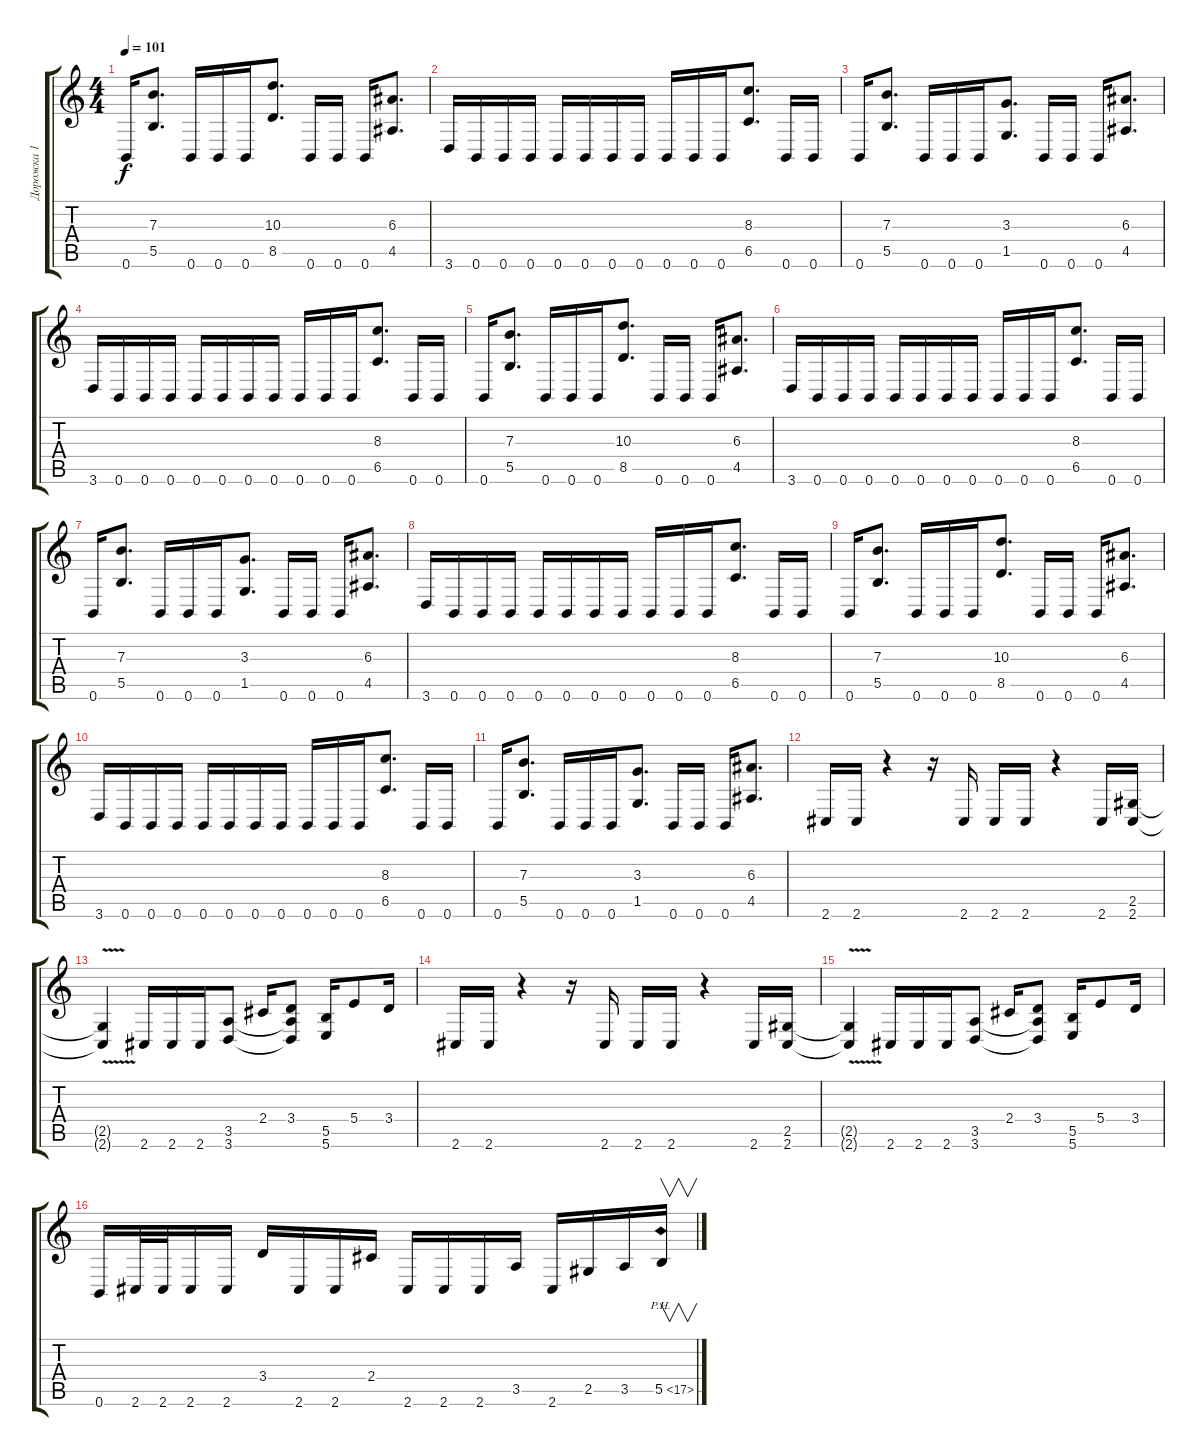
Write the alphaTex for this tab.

\track ("Дорожка 1" "Дорожка 1") {instrument distortionguitar}
\staff {score tabs}
\tuning (Db4 Ab3 E3 B2 Gb2 B1) {hide}
\ts (4 4)
\tempo 101
\clef g2
\ks c
0.6.16{dy f} (7.3 5.5).8{d} 0.6.16 0.6.16 0.6.16 (10.3 8.5).8{d} 0.6.16 0.6.16 0.6.16 (6.3 4.5).8{d} |
3.6.16 0.6.16 0.6.16 0.6.16 0.6.16 0.6.16 0.6.16 0.6.16 0.6.16 0.6.16 0.6.16 (8.3 6.5).8{d} 0.6.16 0.6.16 |
0.6.16 (7.3 5.5).8{d} 0.6.16 0.6.16 0.6.16 (3.3 1.5).8{d} 0.6.16 0.6.16 0.6.16 (6.3 4.5).8{d} |
3.6.16 0.6.16 0.6.16 0.6.16 0.6.16 0.6.16 0.6.16 0.6.16 0.6.16 0.6.16 0.6.16 (8.3 6.5).8{d} 0.6.16 0.6.16 |
0.6.16 (7.3 5.5).8{d} 0.6.16 0.6.16 0.6.16 (10.3 8.5).8{d} 0.6.16 0.6.16 0.6.16 (6.3 4.5).8{d} |
3.6.16 0.6.16 0.6.16 0.6.16 0.6.16 0.6.16 0.6.16 0.6.16 0.6.16 0.6.16 0.6.16 (8.3 6.5).8{d} 0.6.16 0.6.16 |
0.6.16 (7.3 5.5).8{d} 0.6.16 0.6.16 0.6.16 (3.3 1.5).8{d} 0.6.16 0.6.16 0.6.16 (6.3 4.5).8{d} |
3.6.16 0.6.16 0.6.16 0.6.16 0.6.16 0.6.16 0.6.16 0.6.16 0.6.16 0.6.16 0.6.16 (8.3 6.5).8{d} 0.6.16 0.6.16 |
0.6.16 (7.3 5.5).8{d} 0.6.16 0.6.16 0.6.16 (10.3 8.5).8{d} 0.6.16 0.6.16 0.6.16 (6.3 4.5).8{d} |
3.6.16 0.6.16 0.6.16 0.6.16 0.6.16 0.6.16 0.6.16 0.6.16 0.6.16 0.6.16 0.6.16 (8.3 6.5).8{d} 0.6.16 0.6.16 |
0.6.16 (7.3 5.5).8{d} 0.6.16 0.6.16 0.6.16 (3.3 1.5).8{d} 0.6.16 0.6.16 0.6.16 (6.3 4.5).8{d} |
2.6.16 2.6.16 r.4 r.16 2.6.16 2.6.16 2.6.16 r.4 2.6.16 (2.5 2.6).16 |
(2.5{v t} 2.6{v t}).4 2.6.16 2.6.16 2.6.16 (3.5 3.6).8 2.4.16 (3.4 3.5{t} 3.6{t}).8 (5.5 5.6).16 5.4.8 3.4.16 |
2.6.16 2.6.16 r.4 r.16 2.6.16 2.6.16 2.6.16 r.4 2.6.16 (2.5 2.6).16 |
(2.5{v t} 2.6{v t}).4 2.6.16 2.6.16 2.6.16 (3.5 3.6).8 2.4.16 (3.4 3.5{t} 3.6{t}).8 (5.5 5.6).16 5.4.8 3.4.16 |
0.6.16 2.6.32 2.6.32 2.6.16 2.6.16 3.4.16 2.6.16 2.6.16 2.4.16 2.6.16 2.6.16 2.6.16 3.5.16 2.6.16 2.5.16 3.5.16 5.5{ph 12}.16{v}
